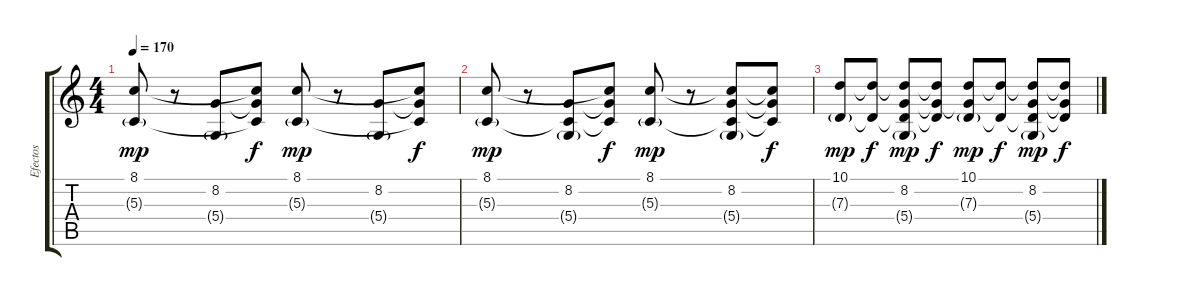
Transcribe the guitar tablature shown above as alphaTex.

\track ("Efectos" "Efectos") {instrument electricpiano2}
\staff {score tabs}
\tuning (E4 B3 G3 D3 A2 E2) {hide}
\ts (4 4)
\tempo 170
\clef g2
\ks c
(8.1 5.3{g}).8{dy mp volume 2} r.8 (8.2 5.4{g}).8 (8.1{t} 8.2{t} 5.3{t}).8{dy f} (8.1 5.3{g}).8{dy mp} r.8 (8.2 5.4{g}).8 (8.1{t} 8.2{t} 5.3{t}).8{dy f} |
(8.1 5.3{g}).8{dy mp volume 1} r.8 (8.2 5.3{t} 5.4{g}).8 (8.1{t} 8.2{t} 5.3{t}).8{dy f} (8.1 5.3{g}).8{dy mp} r.8 (8.1{t} 8.2 5.3{t} 5.4{g}).8 (8.1{t} 8.2{t} 5.3{t}).8{dy f} |
(10.1 7.3{g}).8{dy mp} (10.1{t} 7.3{t}).8{dy f} (10.1{t} 8.2 7.3{t} 5.4{g}).8{dy mp} (10.1{t} 8.2{t} 7.3{t}).8{dy f} (10.1 8.2{t} 7.3{g}).8{dy mp} (10.1{t} 7.3{t}).8{dy f} (10.1{t} 8.2 7.3{t} 5.4{g}).8{dy mp} (10.1{t} 8.2{t} 7.3{t}).8{dy f}
